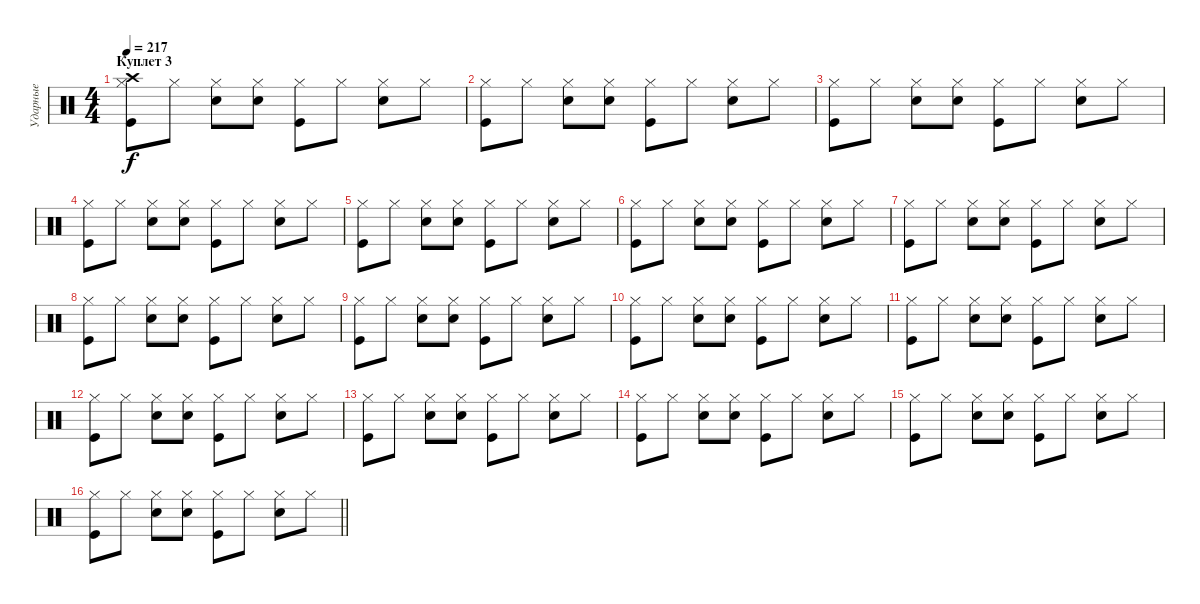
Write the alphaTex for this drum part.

\track ("Ударные" "Ударные") {instrument percussion}
\staff {score}
\articulation defaults
\ts (4 4)
\section ("" "Куплет 3")
\tempo 217
\clef neutral
\ks c
("Kick (hit)" "Hi-Hat (closed)" "Crash high (hit)").8{dy f} "Hi-Hat (closed)".8 ("Snare (hit) 2" "Hi-Hat (closed)").8 ("Snare (hit) 2" "Hi-Hat (closed)").8 ("Kick (hit)" "Hi-Hat (closed)").8 "Hi-Hat (closed)".8 ("Snare (hit) 2" "Hi-Hat (closed)").8 "Hi-Hat (closed)".8 |
("Kick (hit)" "Hi-Hat (closed)").8 "Hi-Hat (closed)".8 ("Snare (hit) 2" "Hi-Hat (closed)").8 ("Snare (hit) 2" "Hi-Hat (closed)").8 ("Kick (hit)" "Hi-Hat (closed)").8 "Hi-Hat (closed)".8 ("Snare (hit) 2" "Hi-Hat (closed)").8 "Hi-Hat (closed)".8 |
("Kick (hit)" "Hi-Hat (closed)").8 "Hi-Hat (closed)".8 ("Snare (hit) 2" "Hi-Hat (closed)").8 ("Snare (hit) 2" "Hi-Hat (closed)").8 ("Kick (hit)" "Hi-Hat (closed)").8 "Hi-Hat (closed)".8 ("Snare (hit) 2" "Hi-Hat (closed)").8 "Hi-Hat (closed)".8 |
("Kick (hit)" "Hi-Hat (closed)").8 "Hi-Hat (closed)".8 ("Snare (hit) 2" "Hi-Hat (closed)").8 ("Snare (hit) 2" "Hi-Hat (closed)").8 ("Kick (hit)" "Hi-Hat (closed)").8 "Hi-Hat (closed)".8 ("Snare (hit) 2" "Hi-Hat (closed)").8 "Hi-Hat (closed)".8 |
("Kick (hit)" "Hi-Hat (closed)").8 "Hi-Hat (closed)".8 ("Snare (hit) 2" "Hi-Hat (closed)").8 ("Snare (hit) 2" "Hi-Hat (closed)").8 ("Kick (hit)" "Hi-Hat (closed)").8 "Hi-Hat (closed)".8 ("Snare (hit) 2" "Hi-Hat (closed)").8 "Hi-Hat (closed)".8 |
("Kick (hit)" "Hi-Hat (closed)").8 "Hi-Hat (closed)".8 ("Snare (hit) 2" "Hi-Hat (closed)").8 ("Snare (hit) 2" "Hi-Hat (closed)").8 ("Kick (hit)" "Hi-Hat (closed)").8 "Hi-Hat (closed)".8 ("Snare (hit) 2" "Hi-Hat (closed)").8 "Hi-Hat (closed)".8 |
("Kick (hit)" "Hi-Hat (closed)").8 "Hi-Hat (closed)".8 ("Snare (hit) 2" "Hi-Hat (closed)").8 ("Snare (hit) 2" "Hi-Hat (closed)").8 ("Kick (hit)" "Hi-Hat (closed)").8 "Hi-Hat (closed)".8 ("Snare (hit) 2" "Hi-Hat (closed)").8 "Hi-Hat (closed)".8 |
("Kick (hit)" "Hi-Hat (closed)").8 "Hi-Hat (closed)".8 ("Snare (hit) 2" "Hi-Hat (closed)").8 ("Snare (hit) 2" "Hi-Hat (closed)").8 ("Kick (hit)" "Hi-Hat (closed)").8 "Hi-Hat (closed)".8 ("Snare (hit) 2" "Hi-Hat (closed)").8 "Hi-Hat (closed)".8 |
("Kick (hit)" "Hi-Hat (closed)").8 "Hi-Hat (closed)".8 ("Snare (hit) 2" "Hi-Hat (closed)").8 ("Snare (hit) 2" "Hi-Hat (closed)").8 ("Kick (hit)" "Hi-Hat (closed)").8 "Hi-Hat (closed)".8 ("Snare (hit) 2" "Hi-Hat (closed)").8 "Hi-Hat (closed)".8 |
("Kick (hit)" "Hi-Hat (closed)").8 "Hi-Hat (closed)".8 ("Snare (hit) 2" "Hi-Hat (closed)").8 ("Snare (hit) 2" "Hi-Hat (closed)").8 ("Kick (hit)" "Hi-Hat (closed)").8 "Hi-Hat (closed)".8 ("Snare (hit) 2" "Hi-Hat (closed)").8 "Hi-Hat (closed)".8 |
("Kick (hit)" "Hi-Hat (closed)").8 "Hi-Hat (closed)".8 ("Snare (hit) 2" "Hi-Hat (closed)").8 ("Snare (hit) 2" "Hi-Hat (closed)").8 ("Kick (hit)" "Hi-Hat (closed)").8 "Hi-Hat (closed)".8 ("Snare (hit) 2" "Hi-Hat (closed)").8 "Hi-Hat (closed)".8 |
("Kick (hit)" "Hi-Hat (closed)").8 "Hi-Hat (closed)".8 ("Snare (hit) 2" "Hi-Hat (closed)").8 ("Snare (hit) 2" "Hi-Hat (closed)").8 ("Kick (hit)" "Hi-Hat (closed)").8 "Hi-Hat (closed)".8 ("Snare (hit) 2" "Hi-Hat (closed)").8 "Hi-Hat (closed)".8 |
("Kick (hit)" "Hi-Hat (closed)").8 "Hi-Hat (closed)".8 ("Snare (hit) 2" "Hi-Hat (closed)").8 ("Snare (hit) 2" "Hi-Hat (closed)").8 ("Kick (hit)" "Hi-Hat (closed)").8 "Hi-Hat (closed)".8 ("Snare (hit) 2" "Hi-Hat (closed)").8 "Hi-Hat (closed)".8 |
("Kick (hit)" "Hi-Hat (closed)").8 "Hi-Hat (closed)".8 ("Snare (hit) 2" "Hi-Hat (closed)").8 ("Snare (hit) 2" "Hi-Hat (closed)").8 ("Kick (hit)" "Hi-Hat (closed)").8 "Hi-Hat (closed)".8 ("Snare (hit) 2" "Hi-Hat (closed)").8 "Hi-Hat (closed)".8 |
("Kick (hit)" "Hi-Hat (closed)").8 "Hi-Hat (closed)".8 ("Snare (hit) 2" "Hi-Hat (closed)").8 ("Snare (hit) 2" "Hi-Hat (closed)").8 ("Kick (hit)" "Hi-Hat (closed)").8 "Hi-Hat (closed)".8 ("Snare (hit) 2" "Hi-Hat (closed)").8 "Hi-Hat (closed)".8 |
\barLineRight lightlight
("Kick (hit)" "Hi-Hat (closed)").8 "Hi-Hat (closed)".8 ("Snare (hit) 2" "Hi-Hat (closed)").8 ("Snare (hit) 2" "Hi-Hat (closed)").8 ("Kick (hit)" "Hi-Hat (closed)").8 "Hi-Hat (closed)".8 ("Snare (hit) 2" "Hi-Hat (closed)").8 "Hi-Hat (closed)".8
